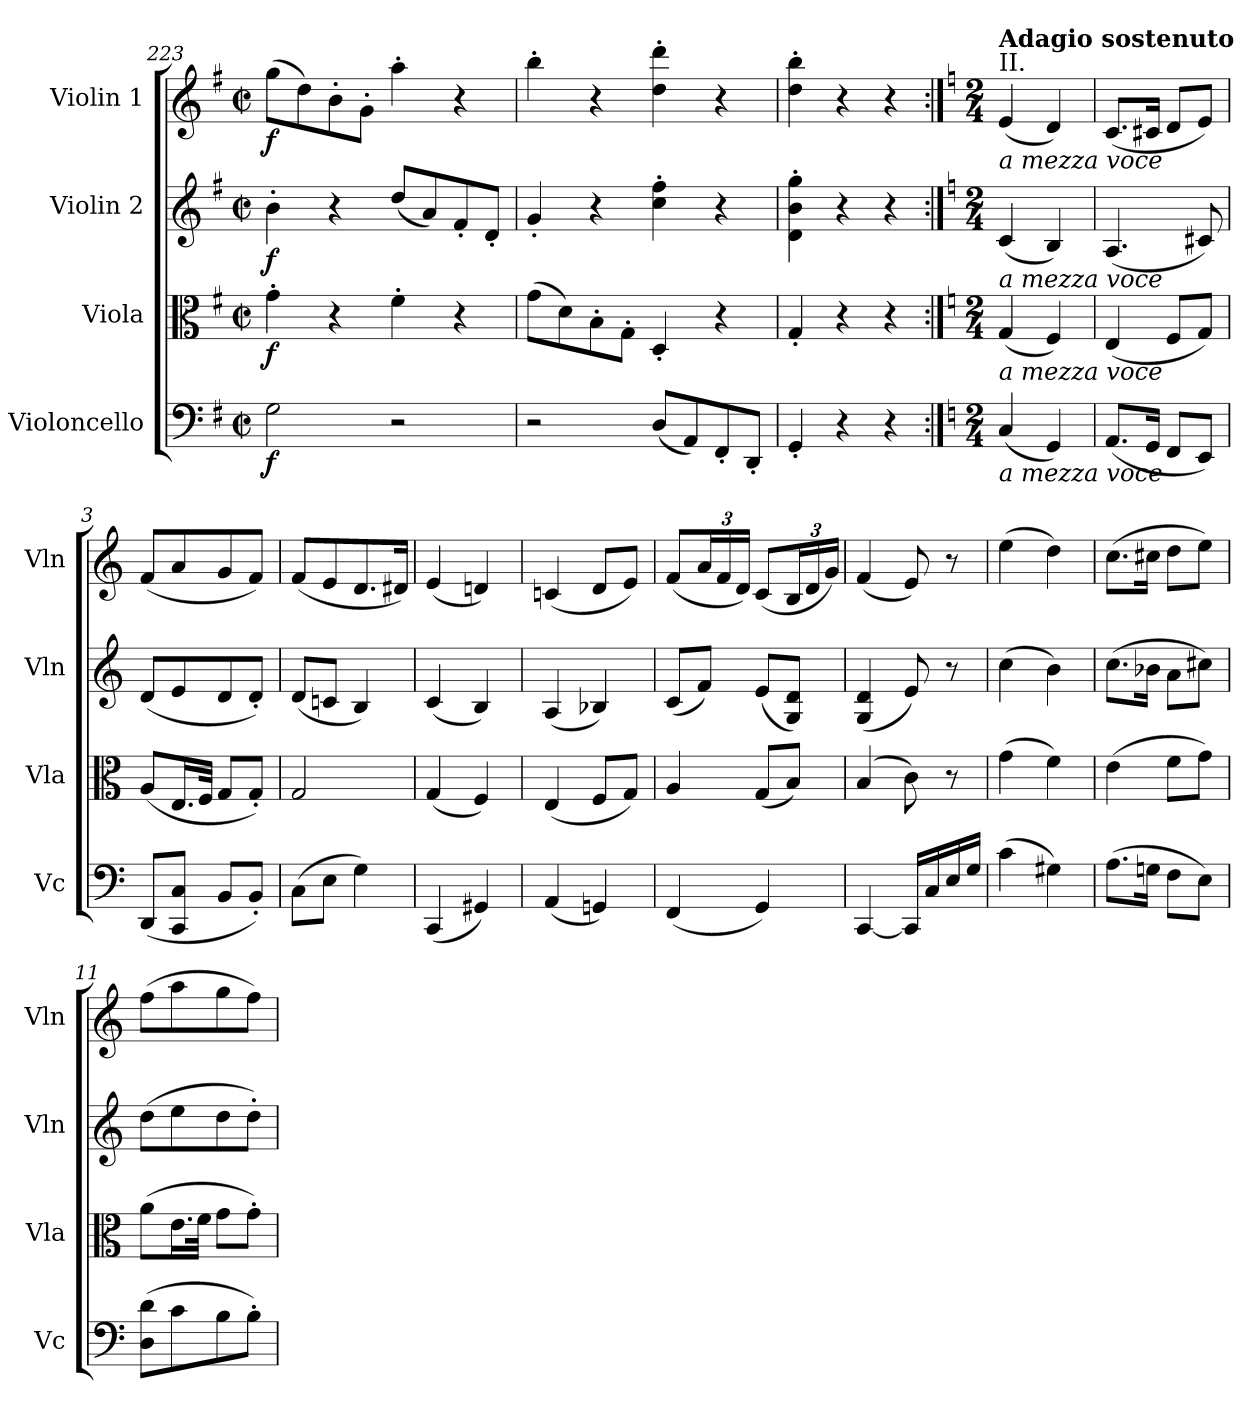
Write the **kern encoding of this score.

**kern	**dynam	**kern	**dynam	**kern	**dynam	**kern	**dynam
*part4	*part4	*part3	*part3	*part2	*part2	*part1	*part1
*staff4	*staff4	*staff3	*staff3	*staff2	*staff2	*staff1	*staff1
*I"Violoncello	*	*I"Viola	*	*I"Violin 2	*	*I"Violin 1	*
*I'Vc	*	*I'Vla	*	*I'Vln	*	*I'Vln	*
*clefF4	*	*clefC3	*	*clefG2	*	*clefG2	*
*k[f#]	*	*k[f#]	*	*k[f#]	*	*k[f#]	*
*M2/2	*	*M2/2	*	*M2/2	*	*M2/2	*
*met(c|)	*	*met(c|)	*	*met(c|)	*	*met(c|)	*
=223	=223	=223	=223	=223	=223	=223	=223
!	!LO:DY:b	!	!LO:DY:b	!	!LO:DY:b	!	!LO:DY:b
2G\	f	4g'\	f	4b'\	f	(8gg\L	f
.	.	.	.	.	.	8dd\)	.
.	.	4r	.	4r	.	8b'\	.
.	.	.	.	.	.	8g'\J	.
2r	.	4f#'\	.	(8dd/L	.	4aa'\	.
.	.	.	.	8a/)	.	.	.
.	.	4r	.	8f#'/	.	4r	.
.	.	.	.	8d'/J	.	.	.
=224	=224	=224	=224	=224	=224	=224	=224
2r	.	(8g\L	.	4g'/	.	4bb'\	.
.	.	8d\)	.	.	.	.	.
.	.	8B'\	.	4r	.	4r	.
.	.	8G'\J	.	.	.	.	.
(8D/L	.	4D'/	.	4cc\' 4ff#\'	.	4dd\' 4ddd\'	.
8AA/)	.	.	.	.	.	.	.
8FF#'/	.	4r	.	4r	.	4r	.
8DD'/J	.	.	.	.	.	.	.
=225	=225	=225	=225	=225	=225	=225	=225
4GG'/	.	4G'/	.	4d\' 4b\' 4gg\'	.	4dd\' 4bb\'	.
4r	.	4r	.	4r	.	4r	.
4r	.	4r	.	4r	.	4r	.
!!LO:PB:g=z
=1:|!	=1:|!	=1:|!	=1:|!	=1:|!	=1:|!	=1:|!	=1:|!
*k[]	*	*k[]	*	*k[]	*	*k[]	*
*M2/4	*	*M2/4	*	*M2/4	*	*M2/4	*
!	!	!	!	!	!	!LO:TX:a:t=II.	!
!	!	!	!	!	!	!LO:TX:a:B:t=Adagio sostenuto	!
!	!	!	!	!	!	!LO:TX:b:i:t=a mezza voce	!
!	!	!	!	!LO:TX:b:i:t=a mezza voce	!	!	!
!	!	!LO:TX:b:i:t=a mezza voce	!	!	!	!	!
!LO:TX:b:i:t=a mezza voce	!	!	!	!	!	!	!
(4C/	.	(4G/	.	(4c/	.	(4e/	.
4GG/)	.	4F/)	.	4B/)	.	4d/)	.
=2	=2	=2	=2	=2	=2	=2	=2
(8.AA/L	.	(4E/	.	(4.A/	.	(8.c/L	.
16GG/Jk	.	.	.	.	.	16c#X/Jk	.
8FF/L	.	8F/L	.	.	.	8d/L	.
8EE/J)	.	8G/J)	.	8c#X/)	.	8e/J)	.
=3	=3	=3	=3	=3	=3	=3	=3
(8DD/L	.	(8A/L	.	(8d/L	.	(8f/L	.
8CC/ 8C/J	.	16.E/L	.	8e/	.	8a/	.
.	.	32F/JJk	.	.	.	.	.
8BB/L	.	8G/L	.	8d/	.	8g/	.
8BB'/J)	.	8G'/J)	.	8d'/J)	.	8f/J)	.
=4	=4	=4	=4	=4	=4	=4	=4
(8C\L	.	2G/	.	(8d/L	.	(8f/L	.
8E\J	.	.	.	8cn/J	.	8e/	.
4G\)	.	.	.	4B/)	.	8.d/	.
.	.	.	.	.	.	16d#X/Jk)	.
=5	=5	=5	=5	=5	=5	=5	=5
(4CC/	.	(4G/	.	(4c/	.	(4e/	.
4GG#X/)	.	4F/)	.	4B/)	.	4dn/)	.
=6	=6	=6	=6	=6	=6	=6	=6
(4AA/	.	(4E/	.	(4A/	.	(4cn/	.
4GGn/)	.	8F/L	.	4B-X/)	.	8d/L	.
.	.	8G/J)	.	.	.	8e/J)	.
=7	=7	=7	=7	=7	=7	=7	=7
(4FF/	.	4A/	.	(8c/L	.	(8f/L	.
*	*	*	*	*	*	*Xbrackettup	*
.	.	.	.	8f/J)	.	24a/L	.
.	.	.	.	.	.	24f/	.
.	.	.	.	.	.	24d/JJ)	.
4GG/)	.	(8G/L	.	(8e/L	.	(8c/L	.
.	.	8B/J)	.	8G/ 8d/J)	.	24B/L	.
.	.	.	.	.	.	24d/	.
.	.	.	.	.	.	24g/JJ)	.
!!LO:LB:g=z
=8	=8	=8	=8	=8	=8	=8	=8
[4CC/	.	(4B/	.	(4G/ 4d/	.	(4f/	.
16CC/LL]	.	8c\)	.	8e/)	.	8e/)	.
16C/	.	.	.	.	.	.	.
16E/	.	8r	.	8r	.	8r	.
16G/JJ	.	.	.	.	.	.	.
=9	=9	=9	=9	=9	=9	=9	=9
(4c\	.	(4g\	.	(4cc\	.	(4ee\	.
4G#X\)	.	4f\)	.	4b\)	.	4dd\)	.
=10	=10	=10	=10	=10	=10	=10	=10
(8.A\L	.	(4e\	.	(8.cc\L	.	(8.cc\L	.
16Gn\Jk	.	.	.	16b-X\Jk	.	16cc#X\Jk	.
8F\L	.	8f\L	.	8a\L	.	8dd\L	.
8E\J)	.	8g\J)	.	8cc#X\J)	.	8ee\J)	.
=11	=11	=11	=11	=11	=11	=11	=11
(8D\ 8d\L	.	(8a\L	.	(8dd\L	.	(8ff\L	.
8c\	.	16.e\L	.	8ee\	.	8aa\	.
.	.	32f\JJk	.	.	.	.	.
8B\	.	8g\L	.	8dd\	.	8gg\	.
8B'\J)	.	8g'\J)	.	8dd'\J)	.	8ff\J)	.
=	=	=	=	=	=	=	=
*-	*-	*-	*-	*-	*-	*-	*-
